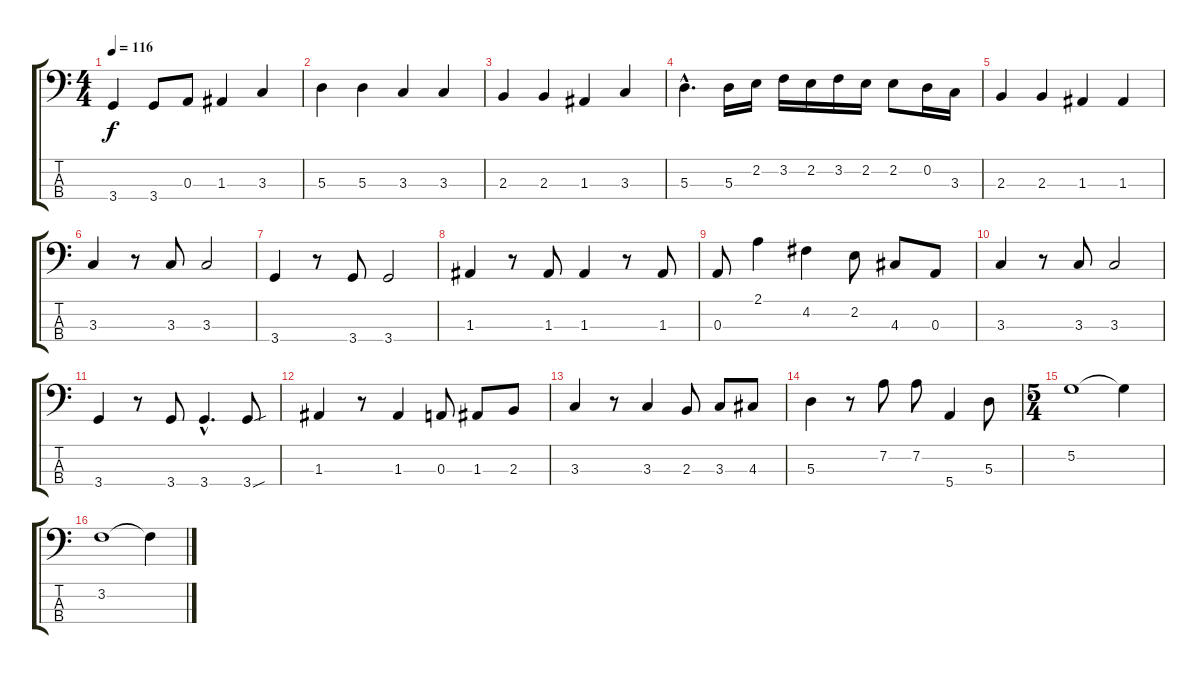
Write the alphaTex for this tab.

\track "" {instrument electricbasspick}
\staff {score tabs}
\tuning (G2 D2 A1 E1) {hide}
\ts (4 4)
\tempo 116
\clef f4
\ks c
3.4.4{dy f} 3.4.8 0.3.8 1.3.4 3.3.4 |
5.3.4 5.3.4 3.3.4 3.3.4 |
2.3.4 2.3.4 1.3.4 3.3.4 |
5.3{hac}.4{d} 5.3.16 2.2.16 3.2.16 2.2.16 3.2.16 2.2.16 2.2.8 0.2.16 3.3.16 |
2.3.4 2.3.4 1.3.4 1.3.4 |
3.3.4 r.8 3.3.8 3.3.2 |
3.4.4 r.8 3.4.8 3.4.2 |
1.3.4 r.8 1.3.8 1.3.4 r.8 1.3.8 |
0.3.8 2.1.4 4.2.4 2.2.8 4.3.8 0.3.8 |
3.3.4 r.8 3.3.8 3.3.2 |
3.4.4 r.8 3.4.8 3.4{hac}.4{d} 3.4{sou}.8 |
1.3.4 r.8 1.3.4 0.3.8 1.3.8 2.3.8 |
3.3.4 r.8 3.3.4 2.3.8 3.3.8 4.3.8 |
5.3.4 r.8 7.2.8 7.2.8 5.4.4 5.3.8 |
\ts (5 4)
5.2.1 5.2{t}.4 |
3.2.1 3.2{t}.4
